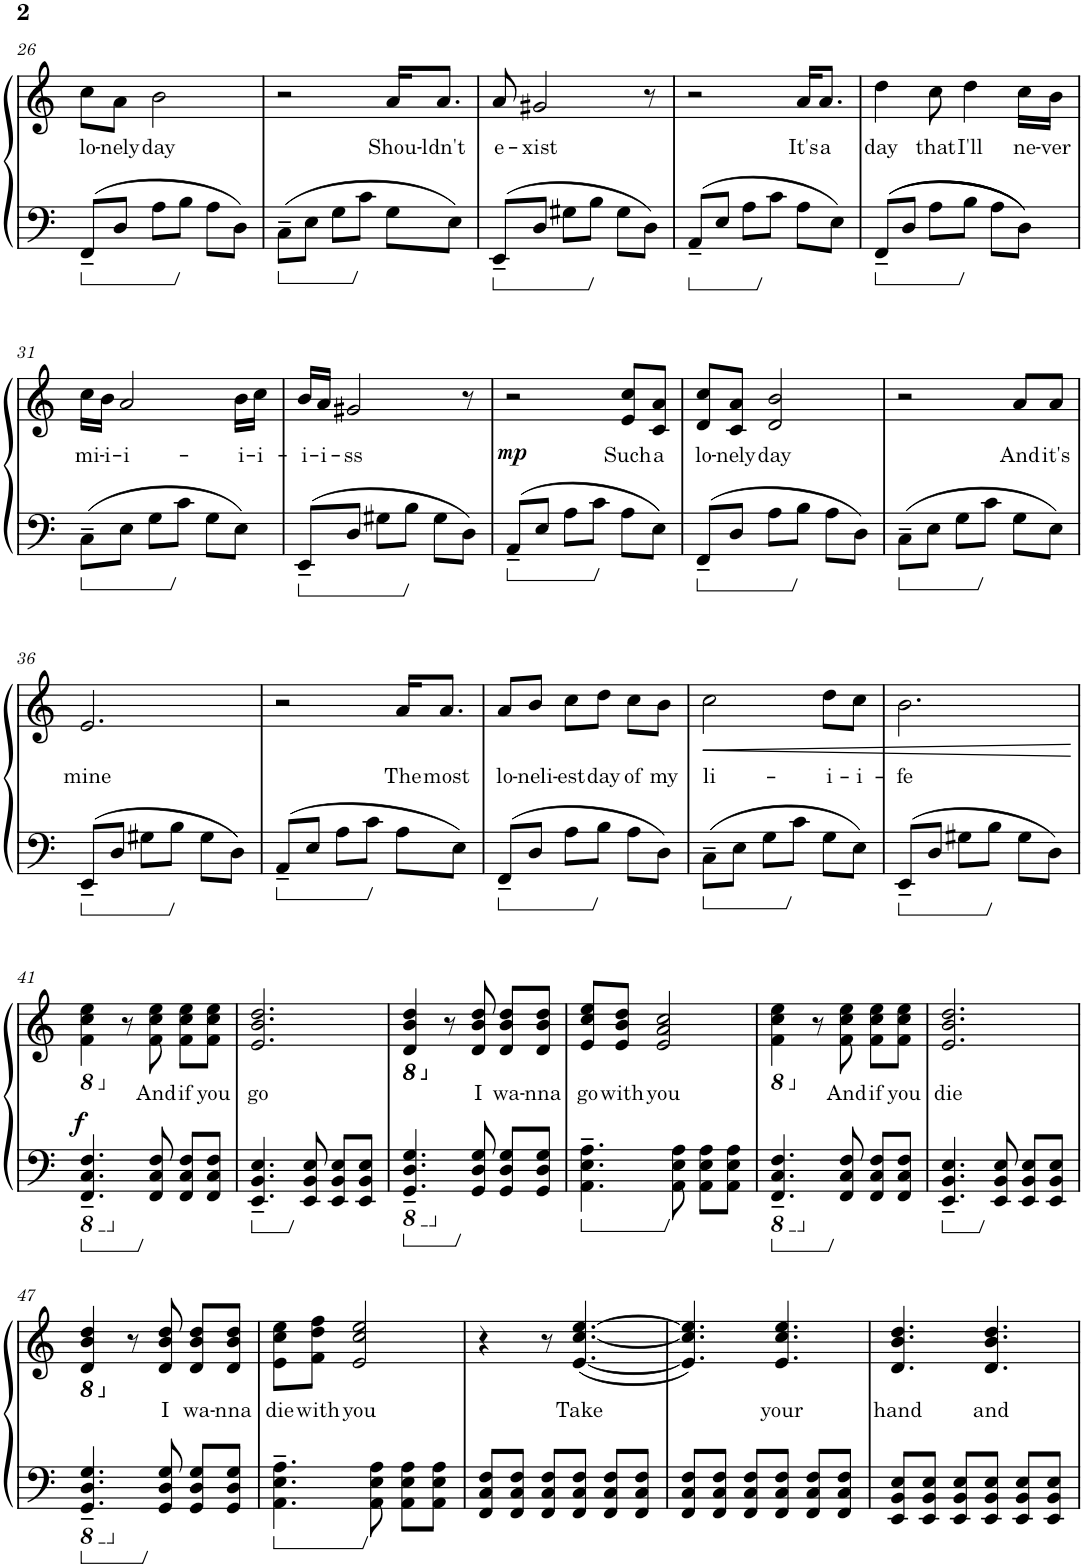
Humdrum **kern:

**kern	**kern	**text	**dynam
*part1	*part1	*part1	*part1
*staff2	*staff1	*staff1	*staff1/2
*I"Piano	*	*	*
*I'Pno.	*	*	*
!!LO:PB:g=z
*clefF4	*clefG2	*	*
*k[]	*k[]	*	*
*M3/4	*M3/4	*	*
=26	=26	=26	=26
!	!	!LO:LY:b	!
8FF~/L	8cc\L	lo-	.
!	!	!LO:LY:b	!
8D/J	8a\J	-nely	.
!	!	!LO:LY:b	!
8A\L	2b\	day	.
8B\J	.	.	.
8A\L	.	.	.
8D\J	.	.	.
=27	=27	=27	=27
8C~\L	2r	.	.
8E\J	.	.	.
8G\L	.	.	.
8c\J	.	.	.
!	!	!LO:LY:b	!
8G\L	16a/KL	Shou-	.
!	!	!LO:LY:b	!
.	8.a/J	-ldn't	.
8E\J	.	.	.
=28	=28	=28	=28
!	!	!LO:LY:b	!
8EE~/L	8a/	e-	.
!	!	!LO:LY:b	!
8D/J	2g#X/	-xist	.
8G#X\L	.	.	.
8B\J	.	.	.
8G#\L	.	.	.
8D\J	8r	.	.
=29	=29	=29	=29
8AA~/L	2r	.	.
8E/J	.	.	.
8A\L	.	.	.
8c\J	.	.	.
!	!	!LO:LY:b	!
8A\L	16a/KL	It's	.
!	!	!LO:LY:b	!
.	8.a/J	a	.
8E\J	.	.	.
=30	=30	=30	=30
!	!	!LO:LY:b	!
8FF~/L	4dd\	day	.
8D/J	.	.	.
!	!	!LO:LY:b	!
8A\L	8cc\	that	.
!	!	!LO:LY:b	!
8B\J	4dd\	I'll	.
8A\L	.	.	.
!	!	!LO:LY:b	!
8D\J	16cc\LL	ne-	.
!	!	!LO:LY:b	!
.	16b\JJ	-ver	.
!!LO:LB:g=z
=31	=31	=31	=31
!	!	!LO:LY:b	!
8C~\L	16cc\LL	mi-	.
!	!	!LO:LY:b	!
.	16b\JJ	-i-	.
!	!	!LO:LY:b	!
8E\J	2a/	-i-	.
8G\L	.	.	.
8c\J	.	.	.
8G\L	.	.	.
!	!	!LO:LY:b	!
8E\J	16b\LL	-i-	.
!	!	!LO:LY:b	!
.	16cc\JJ	-i-	.
=32	=32	=32	=32
!	!	!LO:LY:b	!
8EE~/L	16b/LL	-i-	.
!	!	!LO:LY:b	!
.	16a/JJ	-i-	.
!	!	!LO:LY:b	!
8D/J	2g#X/	-ss	.
8G#X\L	.	.	.
8B\J	.	.	.
8G#\L	.	.	.
8D\J	8r	.	.
=33	=33	=33	=33
!	!	!	!LO:DY:b
8AA~/L	2r	.	mp
8E/J	.	.	.
8A\L	.	.	.
8c\J	.	.	.
!	!	!LO:LY:b	!
8A\L	8e/ 8cc/L	Such	.
!	!	!LO:LY:b	!
8E\J	8c/ 8a/J	a	.
=34	=34	=34	=34
!	!	!LO:LY:b	!
8FF~/L	8d/ 8cc/L	lo-	.
!	!	!LO:LY:b	!
8D/J	8c/ 8a/J	-nely	.
!	!	!LO:LY:b	!
8A\L	2d/ 2b/	day	.
8B\J	.	.	.
8A\L	.	.	.
8D\J	.	.	.
=35	=35	=35	=35
8C~\L	2r	.	.
8E\J	.	.	.
8G\L	.	.	.
8c\J	.	.	.
!	!	!LO:LY:b	!
8G\L	8a/L	And	.
!	!	!LO:LY:b	!
8E\J	8a/J	it's	.
!!LO:LB:g=z
=36	=36	=36	=36
!	!	!LO:LY:b	!
8EE~/L	2.e/	mine	.
8D/J	.	.	.
8G#X\L	.	.	.
8B\J	.	.	.
8G#\L	.	.	.
8D\J	.	.	.
=37	=37	=37	=37
8AA~/L	2r	.	.
8E/J	.	.	.
8A\L	.	.	.
8c\J	.	.	.
!	!	!LO:LY:b	!
8A\L	16a/KL	The	.
!	!	!LO:LY:b	!
.	8.a/J	most	.
8E\J	.	.	.
=38	=38	=38	=38
!	!	!LO:LY:b	!
8FF~/L	8a/L	lo-	.
!	!	!LO:LY:b	!
8D/J	8b/J	-neli-	.
!	!	!LO:LY:b	!
8A\L	8cc\L	-est	.
!	!	!LO:LY:b	!
8B\J	8dd\J	day	.
!	!	!LO:LY:b	!
8A\L	8cc\L	of	.
!	!	!LO:LY:b	!
8D\J	8b\J	my	.
=39	=39	=39	=39
!	!	!LO:LY:b	!LO:HP:b
8C~\L	2cc\	li-	<
8E\J	.	.	.
8G\L	.	.	.
8c\J	.	.	.
!	!	!LO:LY:b	!
8G\L	8dd\L	-i-	.
!	!	!LO:LY:b	!
8E\J	8cc\J	-i-	.
=40	=40	=40	=40
!	!	!LO:LY:b	!
8EE~/L	2.b\	-fe	.
8D/J	.	.	.
8G#X\L	.	.	.
8B\J	.	.	.
8G#\L	.	.	.
8D\J	.	.	.
.	.	.	[
!!LO:LB:g=z
=41	=41	=41	=41
*8ba	*	*	*
*	*8ba	*	*
!	!	!	!LO:DY:a=2
4.FFF/~ 4.CC/~ 4.FF/~	4F\ 4c\ 4e\	.	f
*	*X8ba	*	*
.	8r	.	.
*X8ba	*	*	*
!	!	!LO:LY:b	!
8FF/ 8C/ 8F/	8f\ 8cc\ 8ee\	And	.
!	!	!LO:LY:b	!
8FF/ 8C/ 8F/L	8f\ 8cc\ 8ee\L	if	.
!	!	!LO:LY:b	!
8FF/ 8C/ 8F/J	8f\ 8cc\ 8ee\J	you	.
=42	=42	=42	=42
!	!	!LO:LY:b	!
4.EE/~ 4.BB/~ 4.E/~	2.e/ 2.b/ 2.dd/	go	.
8EE/ 8BB/ 8E/	.	.	.
8EE/ 8BB/ 8E/L	.	.	.
8EE/ 8BB/ 8E/J	.	.	.
=43	=43	=43	=43
*8ba	*	*	*
*	*8ba	*	*
*	*8ba	*	*
4.GGG/~ 4.DD/~ 4.GG/~	4D/ 4B/ 4d/	.	.
*	*X8ba	*	*
.	8r	.	.
*X8ba	*	*	*
*	*X8ba	*	*
!	!	!LO:LY:b	!
8GG/ 8D/ 8G/	8d/ 8b/ 8dd/	I	.
!	!	!LO:LY:b	!
8GG/ 8D/ 8G/L	8d/ 8b/ 8dd/L	wa-	.
!	!	!LO:LY:b	!
8GG/ 8D/ 8G/J	8d/ 8b/ 8dd/J	-nna	.
=44	=44	=44	=44
!	!	!LO:LY:b	!
4.AA\~ 4.E\~ 4.A\~	8e/ 8cc/ 8ee/L	go	.
!	!	!LO:LY:b	!
.	8e/ 8b/ 8dd/J	with	.
!	!	!LO:LY:b	!
.	2e/ 2a/ 2cc/	you	.
8AA\ 8E\ 8A\	.	.	.
8AA\ 8E\ 8A\L	.	.	.
8AA\ 8E\ 8A\J	.	.	.
=45	=45	=45	=45
*8ba	*	*	*
*	*8ba	*	*
4.FFF/~ 4.CC/~ 4.FF/~	4F\ 4c\ 4e\	.	.
*	*X8ba	*	*
.	8r	.	.
*X8ba	*	*	*
!	!	!LO:LY:b	!
8FF/ 8C/ 8F/	8f\ 8cc\ 8ee\	And	.
!	!	!LO:LY:b	!
8FF/ 8C/ 8F/L	8f\ 8cc\ 8ee\L	if	.
!	!	!LO:LY:b	!
8FF/ 8C/ 8F/J	8f\ 8cc\ 8ee\J	you	.
=46	=46	=46	=46
!	!	!LO:LY:b	!
4.EE/~ 4.BB/~ 4.E/~	2.e/ 2.b/ 2.dd/	die	.
8EE/ 8BB/ 8E/	.	.	.
8EE/ 8BB/ 8E/L	.	.	.
8EE/ 8BB/ 8E/J	.	.	.
!!LO:LB:g=z
=47	=47	=47	=47
*8ba	*	*	*
*	*8ba	*	*
*	*8ba	*	*
4.GGG/~ 4.DD/~ 4.GG/~	4D/ 4B/ 4d/	.	.
*	*X8ba	*	*
.	8r	.	.
*X8ba	*	*	*
*	*X8ba	*	*
!	!	!LO:LY:b	!
8GG/ 8D/ 8G/	8d/ 8b/ 8dd/	I	.
!	!	!LO:LY:b	!
8GG/ 8D/ 8G/L	8d/ 8b/ 8dd/L	wa-	.
!	!	!LO:LY:b	!
8GG/ 8D/ 8G/J	8d/ 8b/ 8dd/J	-nna	.
=48	=48	=48	=48
!	!	!LO:LY:b	!
4.AA\~ 4.E\~ 4.A\~	8e\ 8cc\ 8ee\L	die	.
!	!	!LO:LY:b	!
.	8f\ 8dd\ 8ff\J	with	.
!	!	!LO:LY:b	!
.	2e/ 2cc/ 2ee/	you	.
8AA\ 8E\ 8A\	.	.	.
8AA\ 8E\ 8A\L	.	.	.
8AA\ 8E\ 8A\J	.	.	.
=49	=49	=49	=49
8FF/ 8C/ 8F/L	4r	.	.
8FF/ 8C/ 8F/J	.	.	.
8FF/ 8C/ 8F/L	8r	.	.
!	!	!LO:LY:b	!
8FF/ 8C/ 8F/J	([4.e/ [4.cc/ [4.ee/	Take	.
8FF/ 8C/ 8F/L	.	.	.
8FF/ 8C/ 8F/J	.	.	.
=50	=50	=50	=50
8FF/ 8C/ 8F/L	4.e/] 4.cc/] 4.ee/])	.	.
8FF/ 8C/ 8F/J	.	.	.
8FF/ 8C/ 8F/L	.	.	.
!	!	!LO:LY:b	!
8FF/ 8C/ 8F/J	4.e/ 4.cc/ 4.ee/	your	.
8FF/ 8C/ 8F/L	.	.	.
8FF/ 8C/ 8F/J	.	.	.
=51	=51	=51	=51
!	!	!LO:LY:b	!
8EE/ 8BB/ 8E/L	4.d/ 4.b/ 4.dd/	hand	.
8EE/ 8BB/ 8E/J	.	.	.
8EE/ 8BB/ 8E/L	.	.	.
!	!	!LO:LY:b	!
8EE/ 8BB/ 8E/J	4.d/ 4.b/ 4.dd/	and	.
8EE/ 8BB/ 8E/L	.	.	.
8EE/ 8BB/ 8E/J	.	.	.
=	=	=	=
*-	*-	*-	*-
